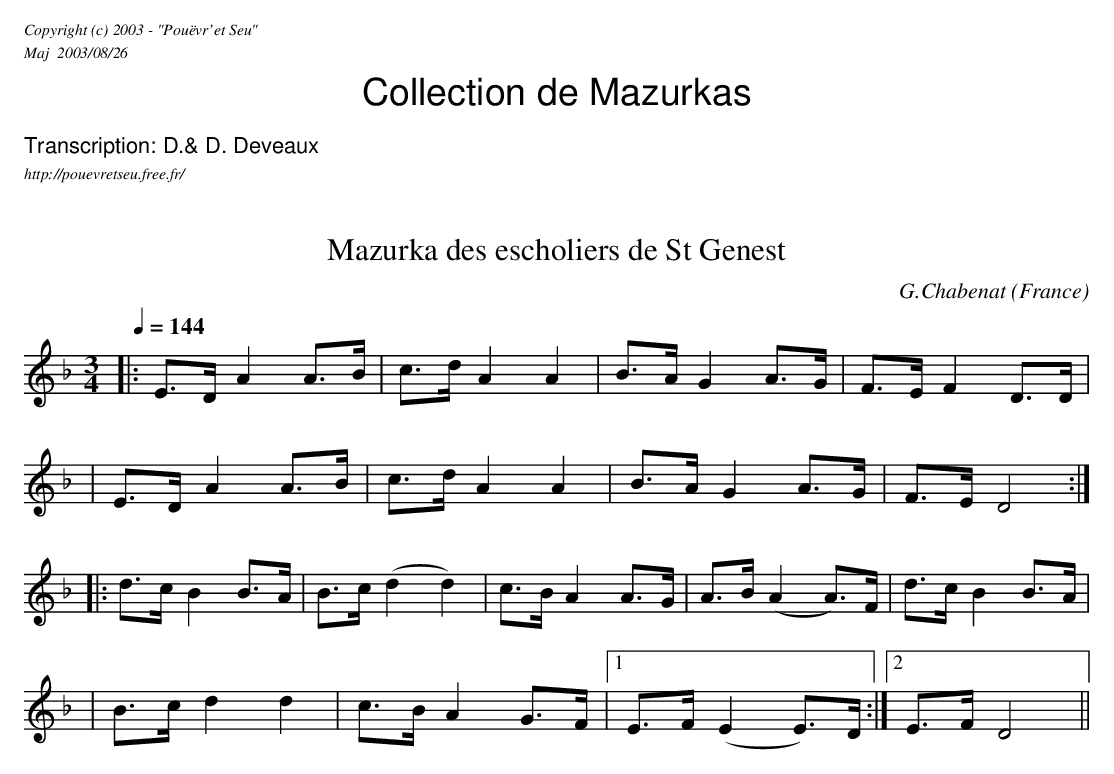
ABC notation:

X:1
T: Mazurka des escholiers de St Genest
O: France
C: G.Chabenat
L: 1/8
M: 3/4
Q: 1/4=144
K: Dm
|: E>D A2 A>B | c>d A2 A2 | B>A G2 A>G | F>E F2 D>D |
| E>D A2 A>B | c>d A2 A2 | B>A G2 A>G | F>E D4 :|
|: d>c B2 B>A | B>c (d2 d2) | c>B A2 A>G | A>B (A2 A3/2)F/2 | d>c B2 B>A |
| B>c d2 d2 | c>B A2 G>F |1 E>F (E2 E3/2)D/2 :|2 E>F D4 ||
